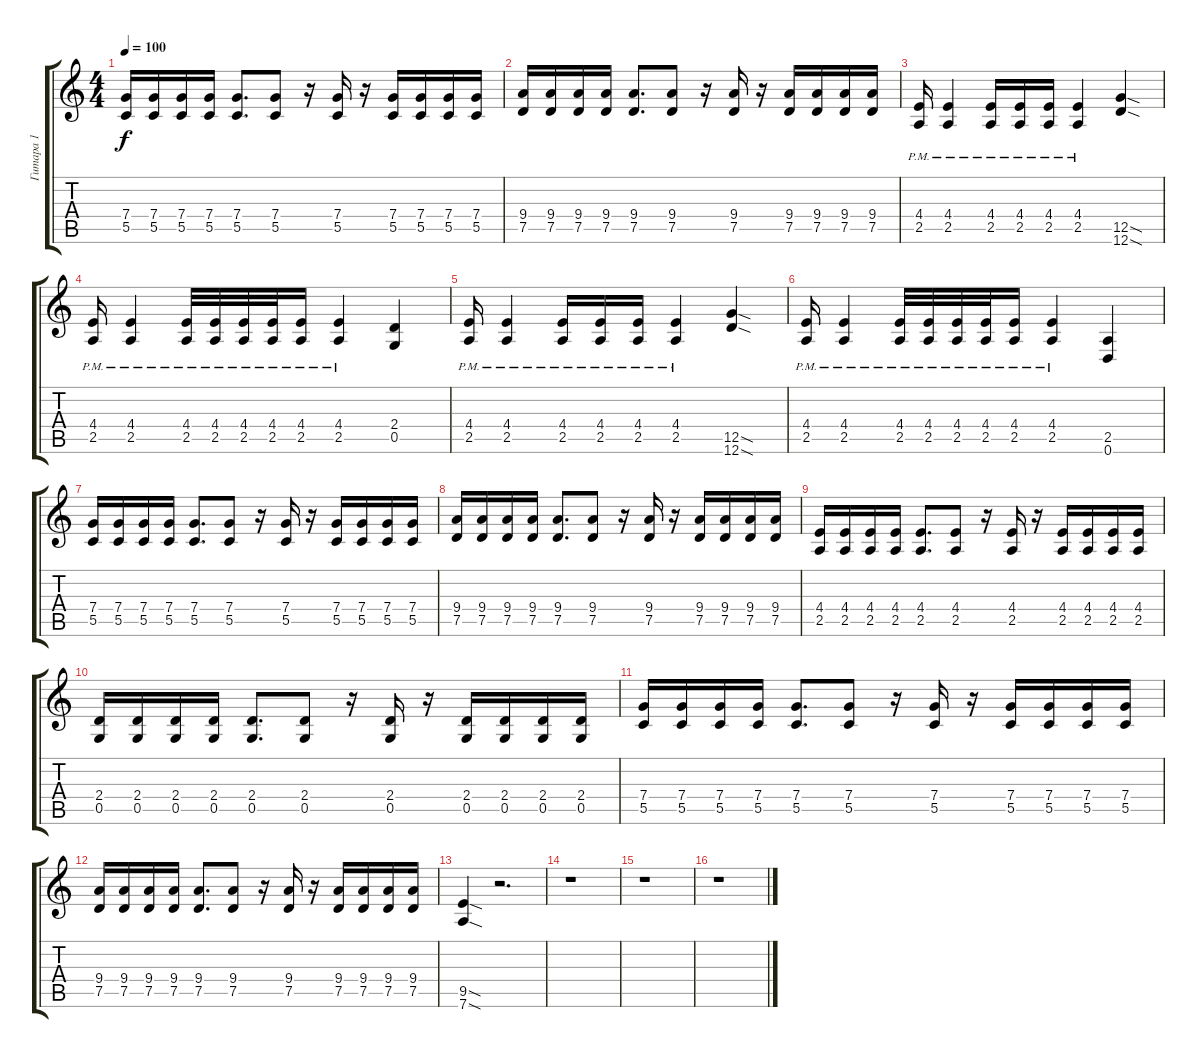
\track ("Гитара 1" "Гитара 1") {instrument overdrivenguitar}
\staff {score tabs}
\tuning (D4 A3 F3 C3 G2 D2) {hide}
\ts (4 4)
\tempo 100
\clef g2
\ks c
(7.4 5.5).16{dy f} (7.4 5.5).16 (7.4 5.5).16 (7.4 5.5).16 (7.4 5.5).8{d} (7.4 5.5).8 r.16 (7.4 5.5).16 r.16 (7.4 5.5).16 (7.4 5.5).16 (7.4 5.5).16 (7.4 5.5).16 |
(9.4 7.5).16 (9.4 7.5).16 (9.4 7.5).16 (9.4 7.5).16 (9.4 7.5).8{d} (9.4 7.5).8 r.16 (9.4 7.5).16 r.16 (9.4 7.5).16 (9.4 7.5).16 (9.4 7.5).16 (9.4 7.5).16 |
(4.4{pm} 2.5{pm}).16 (4.4{pm} 2.5{pm}).4 (4.4{pm} 2.5{pm}).16 (4.4{pm} 2.5{pm}).16 (4.4{pm} 2.5{pm}).16 (4.4{pm} 2.5{pm}).4 (12.5{sod} 12.6{sod}).4 |
(4.4{pm} 2.5{pm}).16 (4.4{pm} 2.5{pm}).4 (4.4{pm} 2.5{pm}).32 (4.4{pm} 2.5{pm}).32 (4.4{pm} 2.5{pm}).32 (4.4{pm} 2.5{pm}).32 (4.4{pm} 2.5{pm}).16 (4.4{pm} 2.5{pm}).4 (2.4 0.5).4 |
(4.4{pm} 2.5{pm}).16 (4.4{pm} 2.5{pm}).4 (4.4{pm} 2.5{pm}).16 (4.4{pm} 2.5{pm}).16 (4.4{pm} 2.5{pm}).16 (4.4{pm} 2.5{pm}).4 (12.5{sod} 12.6{sod}).4 |
(4.4{pm} 2.5{pm}).16 (4.4{pm} 2.5{pm}).4 (4.4{pm} 2.5{pm}).32 (4.4{pm} 2.5{pm}).32 (4.4{pm} 2.5{pm}).32 (4.4{pm} 2.5{pm}).32 (4.4{pm} 2.5{pm}).16 (4.4{pm} 2.5{pm}).4 (2.5 0.6).4 |
(7.4 5.5).16 (7.4 5.5).16 (7.4 5.5).16 (7.4 5.5).16 (7.4 5.5).8{d} (7.4 5.5).8 r.16 (7.4 5.5).16 r.16 (7.4 5.5).16 (7.4 5.5).16 (7.4 5.5).16 (7.4 5.5).16 |
(9.4 7.5).16 (9.4 7.5).16 (9.4 7.5).16 (9.4 7.5).16 (9.4 7.5).8{d} (9.4 7.5).8 r.16 (9.4 7.5).16 r.16 (9.4 7.5).16 (9.4 7.5).16 (9.4 7.5).16 (9.4 7.5).16 |
(4.4 2.5).16 (4.4 2.5).16 (4.4 2.5).16 (4.4 2.5).16 (4.4 2.5).8{d} (4.4 2.5).8 r.16 (4.4 2.5).16 r.16 (4.4 2.5).16 (4.4 2.5).16 (4.4 2.5).16 (4.4 2.5).16 |
(2.4 0.5).16 (2.4 0.5).16 (2.4 0.5).16 (2.4 0.5).16 (2.4 0.5).8{d} (2.4 0.5).8 r.16 (2.4 0.5).16 r.16 (2.4 0.5).16 (2.4 0.5).16 (2.4 0.5).16 (2.4 0.5).16 |
(7.4 5.5).16 (7.4 5.5).16 (7.4 5.5).16 (7.4 5.5).16 (7.4 5.5).8{d} (7.4 5.5).8 r.16 (7.4 5.5).16 r.16 (7.4 5.5).16 (7.4 5.5).16 (7.4 5.5).16 (7.4 5.5).16 |
(9.4 7.5).16 (9.4 7.5).16 (9.4 7.5).16 (9.4 7.5).16 (9.4 7.5).8{d} (9.4 7.5).8 r.16 (9.4 7.5).16 r.16 (9.4 7.5).16 (9.4 7.5).16 (9.4 7.5).16 (9.4 7.5).16 |
(9.5{sod} 7.6{sod}).4 r.2{d} |
r.1 |
r.1 |
r.1
